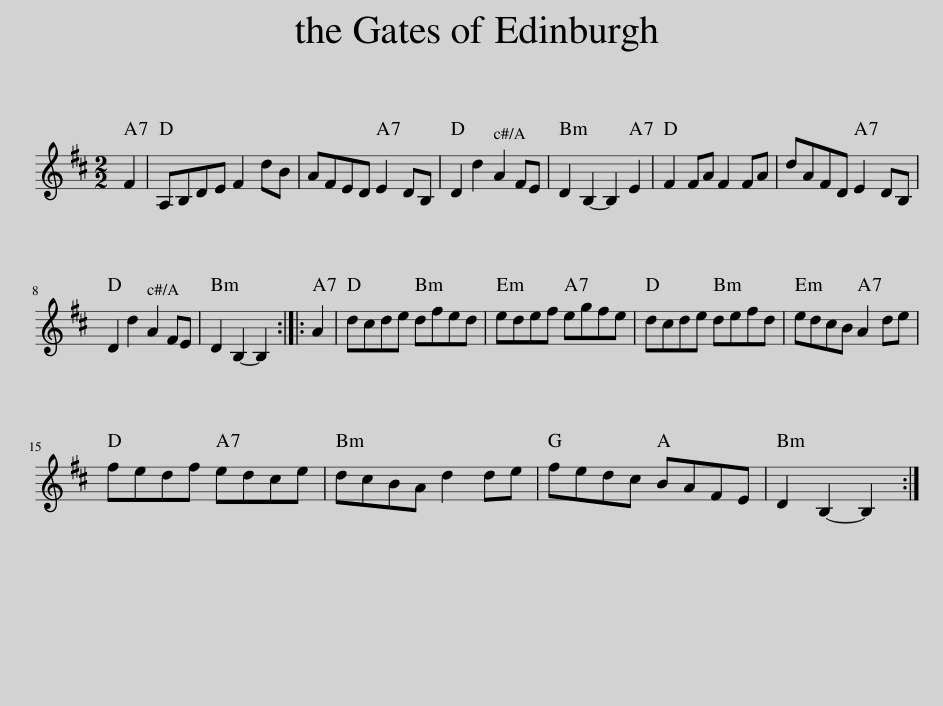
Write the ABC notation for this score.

X:1
L:1/8
M:2/2
I:linebreak $
K:D
V:1 treble
V:1
 F2 | A,B,DE F2 dB | AFED E2 DB, | D2 d2 A2 FE | D2 B,2- B,2 E2 | %5
 F2 FA F2 FA | dAFD E2 DB, |$ D2 d2 A2 FE | D2 B,2- B,2 :: A2 | %10
 dcde dfed | edef egfe | dcde defd | edcB A2 de |$ fedf edce | %15
 dcBA d2 de | fedc BAFE | D2 B,2- B,2 :| %18
